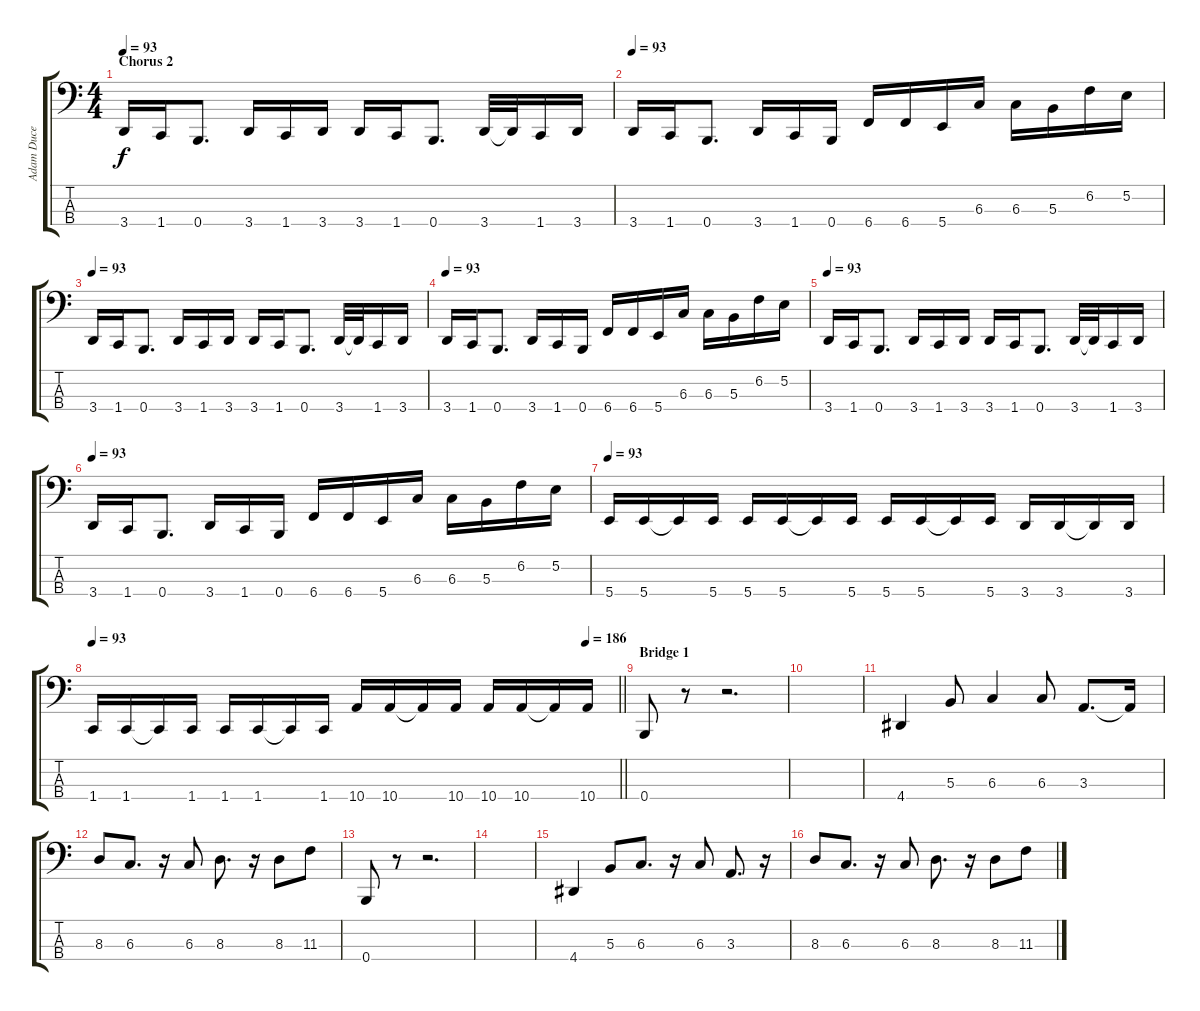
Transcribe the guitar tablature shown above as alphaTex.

\track ("Adam Duce" "Adam Duce") {instrument electricbassfinger}
\staff {score tabs}
\tuning (E2 B1 Gb1 B0) {hide}
\ts (4 4)
\section ("" "Chorus 2")
\tempo 93
\clef f4
\ks c
3.4.16{dy f} 1.4.16 0.4.8{d} 3.4.16 1.4.16 3.4.16 3.4.16 1.4.16 0.4.8{d} 3.4.32 3.4{t}.32 1.4.16 3.4.16 |
\tempo 93
3.4.16 1.4.16 0.4.8{d} 3.4.16 1.4.16 0.4.16 6.4.16 6.4.16 5.4.16 6.3.16 6.3.16 5.3.16 6.2.16 5.2.16 |
\tempo 93
3.4.16 1.4.16 0.4.8{d} 3.4.16 1.4.16 3.4.16 3.4.16 1.4.16 0.4.8{d} 3.4.32 3.4{t}.32 1.4.16 3.4.16 |
\tempo 93
3.4.16 1.4.16 0.4.8{d} 3.4.16 1.4.16 0.4.16 6.4.16 6.4.16 5.4.16 6.3.16 6.3.16 5.3.16 6.2.16 5.2.16 |
\tempo 93
3.4.16 1.4.16 0.4.8{d} 3.4.16 1.4.16 3.4.16 3.4.16 1.4.16 0.4.8{d} 3.4.32 3.4{t}.32 1.4.16 3.4.16 |
\tempo 93
3.4.16 1.4.16 0.4.8{d} 3.4.16 1.4.16 0.4.16 6.4.16 6.4.16 5.4.16 6.3.16 6.3.16 5.3.16 6.2.16 5.2.16 |
\tempo 93
5.4.16 5.4.16 5.4{t}.16 5.4.16 5.4.16 5.4.16 5.4{t}.16 5.4.16 5.4.16 5.4.16 5.4{t}.16 5.4.16 3.4.16 3.4.16 3.4{t}.16 3.4.16 |
\tempo 93
\tempo (186 0.9375)
\barLineRight lightlight
1.4.16 1.4.16 1.4{t}.16 1.4.16 1.4.16 1.4.16 1.4{t}.16 1.4.16 10.4.16 10.4.16 10.4{t}.16 10.4.16 10.4.16 10.4.16 10.4{t}.16 10.4.16 |
\section ("" "Bridge 1")
0.4.8 r.8 r.2{d} |
|
4.4.4 5.3.8 6.3.4 6.3.8 3.3.8{d} 3.3{t}.16 |
8.3.8 6.3.8{d} r.16 6.3.8 8.3.8{d} r.16 8.3.8 11.3.8 |
0.4.8 r.8 r.2{d} |
|
4.4.4 5.3.8 6.3.8{d} r.16 6.3.8 3.3.8{d} r.16 |
8.3.8 6.3.8{d} r.16 6.3.8 8.3.8{d} r.16 8.3.8 11.3.8
